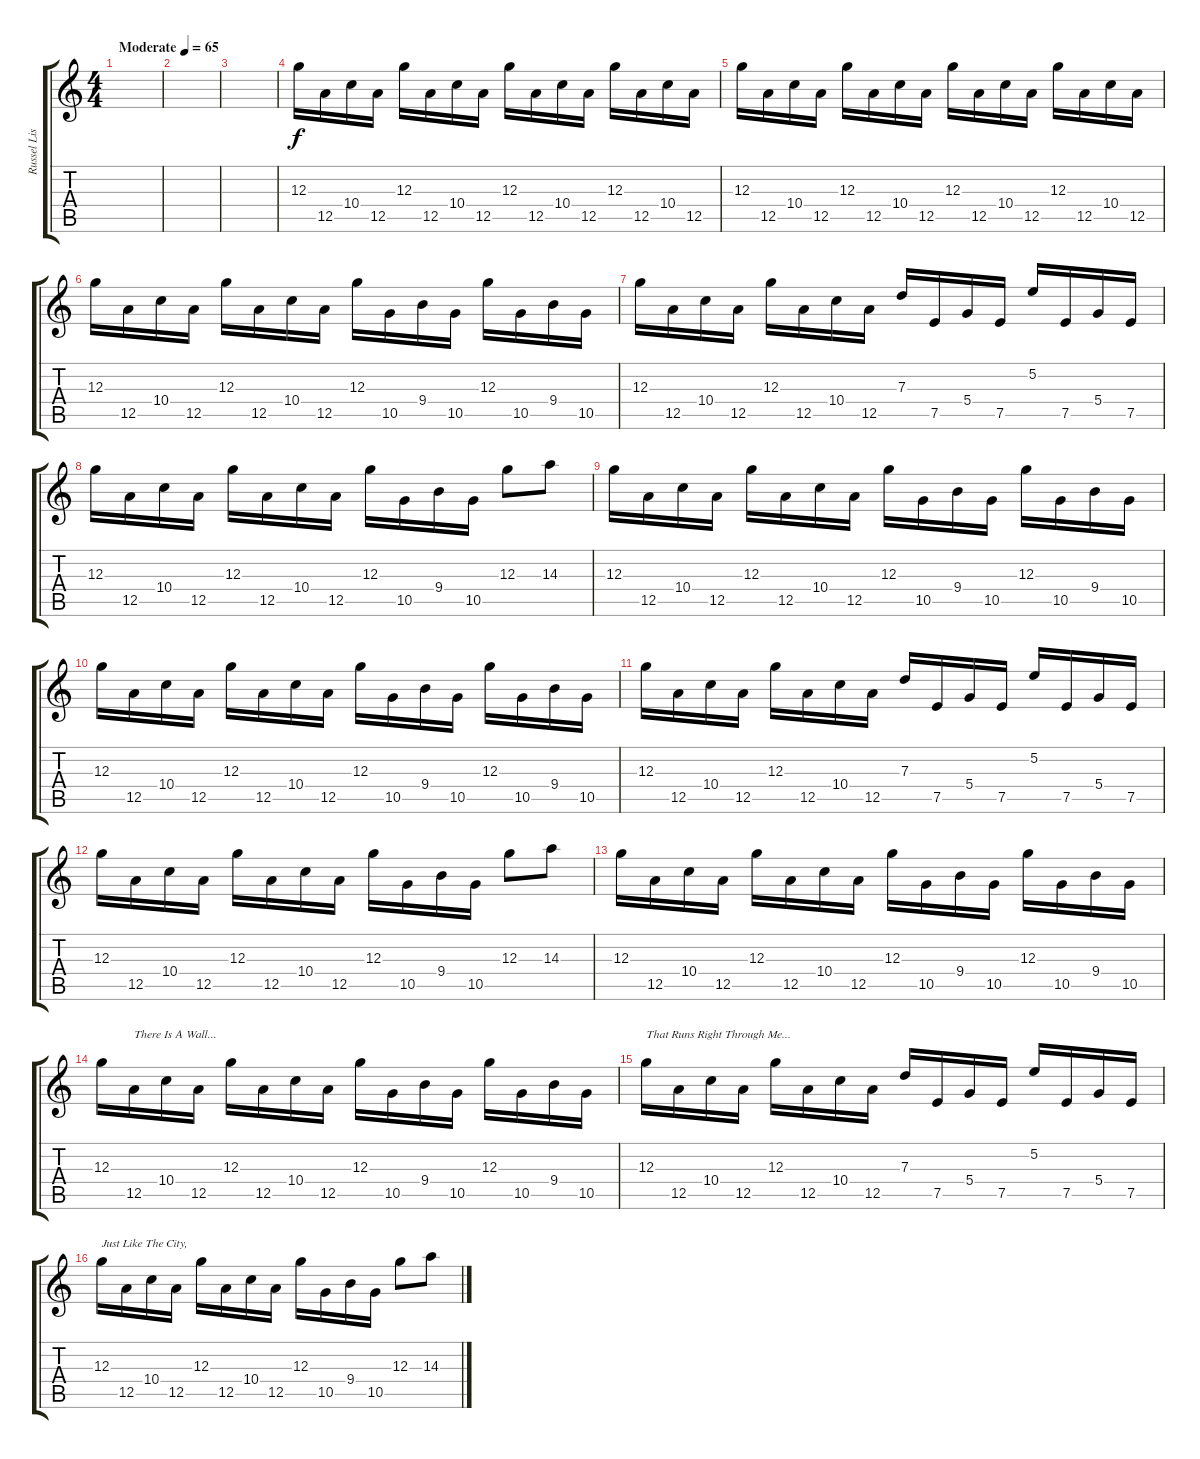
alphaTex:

\track ("Russel Lissack" "Russel Lis") {instrument electricguitarjazz}
\staff {score tabs}
\tuning (E4 B3 G3 D3 A2 E2) {hide}
\ts (4 4)
\tempo (65 "Moderate")
\clef g2
\ks c
|
|
|
12.3.16 12.5.16 10.4.16 12.5.16 12.3.16 12.5.16 10.4.16 12.5.16 12.3.16 12.5.16 10.4.16 12.5.16 12.3.16 12.5.16 10.4.16 12.5.16 |
12.3.16 12.5.16 10.4.16 12.5.16 12.3.16 12.5.16 10.4.16 12.5.16 12.3.16 12.5.16 10.4.16 12.5.16 12.3.16 12.5.16 10.4.16 12.5.16 |
12.3.16 12.5.16 10.4.16 12.5.16 12.3.16 12.5.16 10.4.16 12.5.16 12.3.16 10.5.16 9.4.16 10.5.16 12.3.16 10.5.16 9.4.16 10.5.16 |
12.3.16 12.5.16 10.4.16 12.5.16 12.3.16 12.5.16 10.4.16 12.5.16 7.3.16 7.5.16 5.4.16 7.5.16 5.2.16 7.5.16 5.4.16 7.5.16 |
12.3.16 12.5.16 10.4.16 12.5.16 12.3.16 12.5.16 10.4.16 12.5.16 12.3.16 10.5.16 9.4.16 10.5.16 12.3.8 14.3.8 |
12.3.16 12.5.16 10.4.16 12.5.16 12.3.16 12.5.16 10.4.16 12.5.16 12.3.16 10.5.16 9.4.16 10.5.16 12.3.16 10.5.16 9.4.16 10.5.16 |
12.3.16 12.5.16 10.4.16 12.5.16 12.3.16 12.5.16 10.4.16 12.5.16 12.3.16 10.5.16 9.4.16 10.5.16 12.3.16 10.5.16 9.4.16 10.5.16 |
12.3.16 12.5.16 10.4.16 12.5.16 12.3.16 12.5.16 10.4.16 12.5.16 7.3.16 7.5.16 5.4.16 7.5.16 5.2.16 7.5.16 5.4.16 7.5.16 |
12.3.16 12.5.16 10.4.16 12.5.16 12.3.16 12.5.16 10.4.16 12.5.16 12.3.16 10.5.16 9.4.16 10.5.16 12.3.8 14.3.8 |
12.3.16 12.5.16 10.4.16 12.5.16 12.3.16 12.5.16 10.4.16 12.5.16 12.3.16 10.5.16 9.4.16 10.5.16 12.3.16 10.5.16 9.4.16 10.5.16 |
12.3.16 12.5.16{txt "There Is A Wall..."} 10.4.16 12.5.16 12.3.16 12.5.16 10.4.16 12.5.16 12.3.16 10.5.16 9.4.16 10.5.16 12.3.16 10.5.16 9.4.16 10.5.16 |
12.3.16{txt "That Runs Right Through Me..."} 12.5.16 10.4.16 12.5.16 12.3.16 12.5.16 10.4.16 12.5.16 7.3.16 7.5.16 5.4.16 7.5.16 5.2.16 7.5.16 5.4.16 7.5.16 |
12.3.16{txt "Just Like The City,"} 12.5.16 10.4.16 12.5.16 12.3.16 12.5.16 10.4.16 12.5.16 12.3.16 10.5.16 9.4.16 10.5.16 12.3.8 14.3.8
